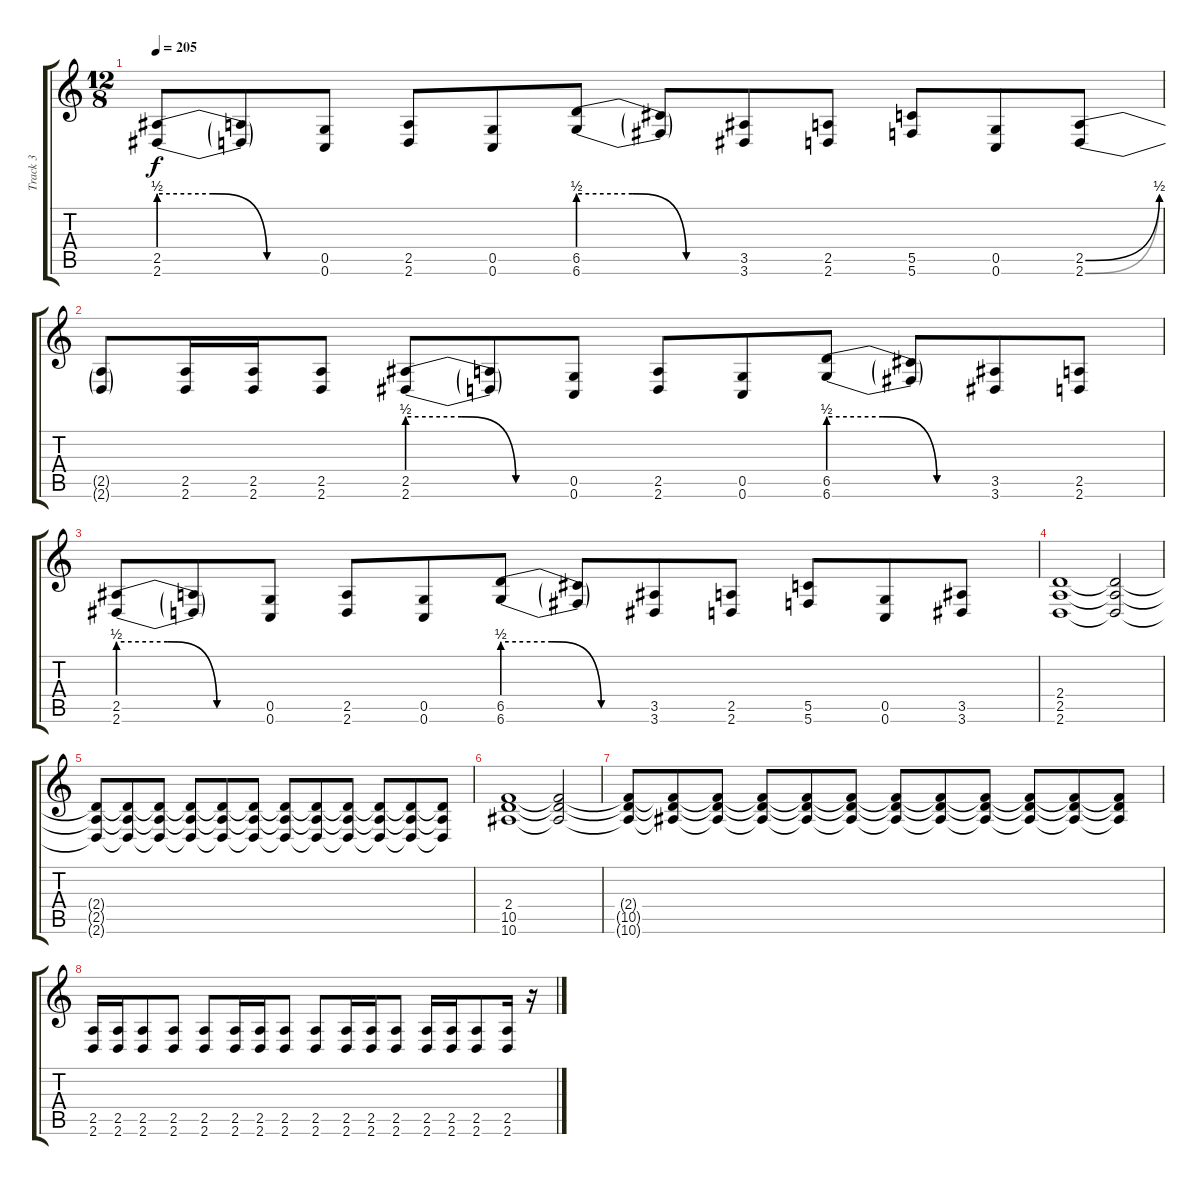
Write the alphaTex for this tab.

\track ("Track 3" "Track 3") {instrument distortionguitar}
\staff {score tabs}
\tuning (D4 A3 F3 C3 G2 C2) {hide}
\ts (12 8)
\tempo 205
\clef g2
\ks c
(2.5{be (custom 0 2 20 2 40 0 60 0)} 2.6{be (custom 0 2 20 2 40 0 60 0)}).8{dy f} (2.5{t} 2.6{t}).8 (0.5 0.6).8 (2.5 2.6).8 (0.5 0.6).8 (6.5{be (custom 0 2 20 2 40 0 60 0)} 6.6{be (custom 0 2 20 2 40 0 60 0)}).8 (6.5{t} 6.6{t}).8 (3.5 3.6).8 (2.5 2.6).8 (5.5 5.6).8 (0.5 0.6).8 (2.5{be (bend 0 0 60 2)} 2.6{be (bend 0 0 60 2)}).8 |
(2.5{t} 2.6{t}).8 (2.5 2.6).16 (2.5 2.6).16 (2.5 2.6).8 (2.5{be (custom 0 2 20 2 40 0 60 0)} 2.6{be (custom 0 2 20 2 40 0 60 0)}).8 (2.5{t} 2.6{t}).8 (0.5 0.6).8 (2.5 2.6).8 (0.5 0.6).8 (6.5{be (custom 0 2 20 2 40 0 60 0)} 6.6{be (custom 0 2 20 2 40 0 60 0)}).8 (6.5{t} 6.6{t}).8 (3.5 3.6).8 (2.5 2.6).8 |
(2.5{be (custom 0 2 20 2 40 0 60 0)} 2.6{be (custom 0 2 20 2 40 0 60 0)}).8 (2.5{t} 2.6{t}).8 (0.5 0.6).8 (2.5 2.6).8 (0.5 0.6).8 (6.5{be (custom 0 2 20 2 40 0 60 0)} 6.6{be (custom 0 2 20 2 40 0 60 0)}).8 (6.5{t} 6.6{t}).8 (3.5 3.6).8 (2.5 2.6).8 (5.5 5.6).8 (0.5 0.6).8 (3.5 3.6).8 |
(2.4 2.5 2.6).1 (2.4{t} 2.5{t} 2.6{t}).2 |
(2.4{t} 2.5{t} 2.6{t}).8 (2.4{t} 2.5{t} 2.6{t}).8 (2.4{t} 2.5{t} 2.6{t}).8 (2.4{t} 2.5{t} 2.6{t}).8 (2.4{t} 2.5{t} 2.6{t}).8 (2.4{t} 2.5{t} 2.6{t}).8 (2.4{t} 2.5{t} 2.6{t}).8 (2.4{t} 2.5{t} 2.6{t}).8 (2.4{t} 2.5{t} 2.6{t}).8 (2.4{t} 2.5{t} 2.6{t}).8 (2.4{t} 2.5{t} 2.6{t}).8 (2.4{t} 2.5{t} 2.6{t}).8 |
(2.4 10.5 10.6).1 (2.4{t} 10.5{t} 10.6{t}).2 |
(2.4{t} 10.5{t} 10.6{t}).8 (2.4{t} 10.5{t} 10.6{t}).8 (2.4{t} 10.5{t} 10.6{t}).8 (2.4{t} 10.5{t} 10.6{t}).8 (2.4{t} 10.5{t} 10.6{t}).8 (2.4{t} 10.5{t} 10.6{t}).8 (2.4{t} 10.5{t} 10.6{t}).8 (2.4{t} 10.5{t} 10.6{t}).8 (2.4{t} 10.5{t} 10.6{t}).8 (2.4{t} 10.5{t} 10.6{t}).8 (2.4{t} 10.5{t} 10.6{t}).8 (2.4{t} 10.5{t} 10.6{t}).8 |
(2.5 2.6).16 (2.5 2.6).16 (2.5 2.6).8 (2.5 2.6).8 (2.5 2.6).8 (2.5 2.6).16 (2.5 2.6).16 (2.5 2.6).8 (2.5 2.6).8 (2.5 2.6).16 (2.5 2.6).16 (2.5 2.6).8 (2.5 2.6).16 (2.5 2.6).16 (2.5 2.6).8 (2.5 2.6).16 r.16
